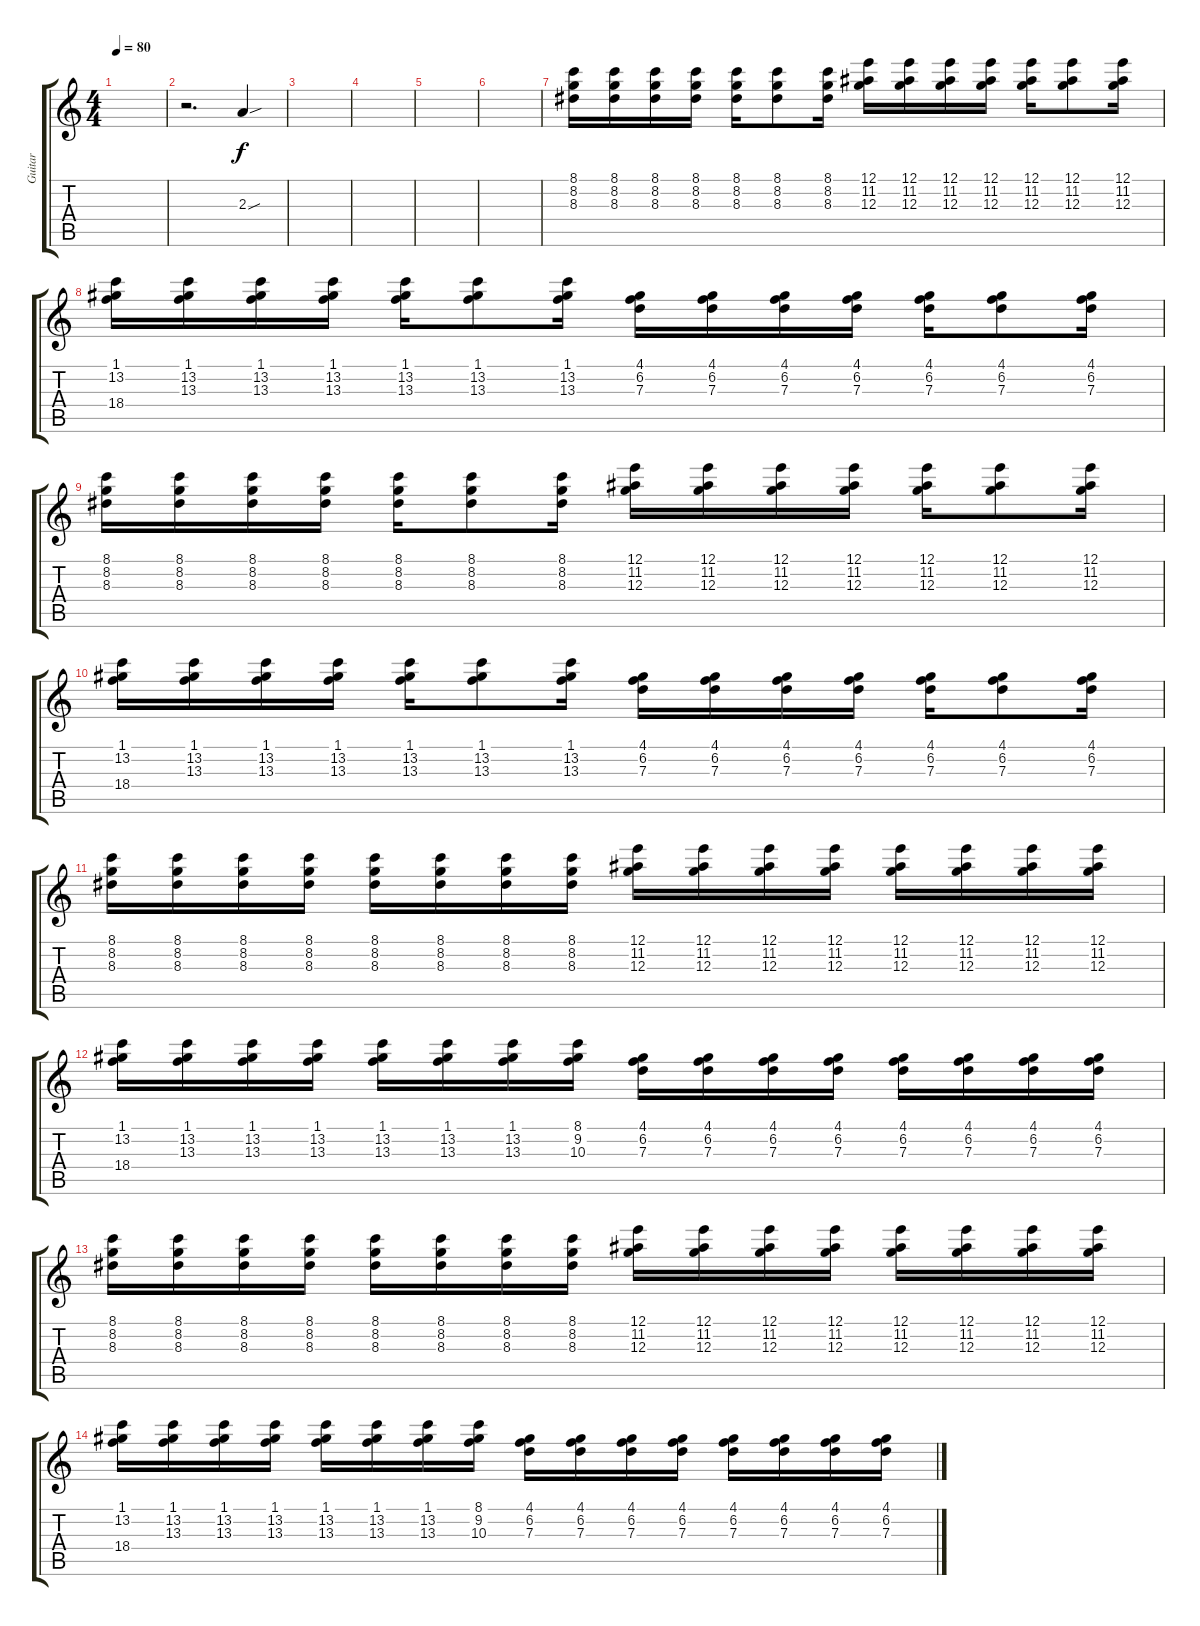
\track ("Guitar" "Guitar") {instrument electricguitarclean}
\staff {score tabs}
\tuning (E4 B3 G3 D3 A2 E2) {hide}
\ts (4 4)
\tempo 80
\clef g2
\ks c
|
r.2{d} 2.3{sou}.4 |
|
|
|
|
(8.1 8.2 8.3).16 (8.1 8.2 8.3).16 (8.1 8.2 8.3).16 (8.1 8.2 8.3).16 (8.1 8.2 8.3).16 (8.1 8.2 8.3).8 (8.1 8.2 8.3).16 (12.1 11.2 12.3).16 (12.1 11.2 12.3).16 (12.1 11.2 12.3).16 (12.1 11.2 12.3).16 (12.1 11.2 12.3).16 (12.1 11.2 12.3).8 (12.1 11.2 12.3).16 |
(1.1 13.2 18.4).16 (1.1 13.2 13.3).16 (1.1 13.2 13.3).16 (1.1 13.2 13.3).16 (1.1 13.2 13.3).16 (1.1 13.2 13.3).8 (1.1 13.2 13.3).16 (4.1 6.2 7.3).16 (4.1 6.2 7.3).16 (4.1 6.2 7.3).16 (4.1 6.2 7.3).16 (4.1 6.2 7.3).16 (4.1 6.2 7.3).8 (4.1 6.2 7.3).16 |
(8.1 8.2 8.3).16 (8.1 8.2 8.3).16 (8.1 8.2 8.3).16 (8.1 8.2 8.3).16 (8.1 8.2 8.3).16 (8.1 8.2 8.3).8 (8.1 8.2 8.3).16 (12.1 11.2 12.3).16 (12.1 11.2 12.3).16 (12.1 11.2 12.3).16 (12.1 11.2 12.3).16 (12.1 11.2 12.3).16 (12.1 11.2 12.3).8 (12.1 11.2 12.3).16 |
(1.1 13.2 18.4).16 (1.1 13.2 13.3).16 (1.1 13.2 13.3).16 (1.1 13.2 13.3).16 (1.1 13.2 13.3).16 (1.1 13.2 13.3).8 (1.1 13.2 13.3).16 (4.1 6.2 7.3).16 (4.1 6.2 7.3).16 (4.1 6.2 7.3).16 (4.1 6.2 7.3).16 (4.1 6.2 7.3).16 (4.1 6.2 7.3).8 (4.1 6.2 7.3).16 |
(8.1 8.2 8.3).16 (8.1 8.2 8.3).16 (8.1 8.2 8.3).16 (8.1 8.2 8.3).16 (8.1 8.2 8.3).16 (8.1 8.2 8.3).16 (8.1 8.2 8.3).16 (8.1 8.2 8.3).16 (12.1 11.2 12.3).16 (12.1 11.2 12.3).16 (12.1 11.2 12.3).16 (12.1 11.2 12.3).16 (12.1 11.2 12.3).16 (12.1 11.2 12.3).16 (12.1 11.2 12.3).16 (12.1 11.2 12.3).16 |
(1.1 13.2 18.4).16 (1.1 13.2 13.3).16 (1.1 13.2 13.3).16 (1.1 13.2 13.3).16 (1.1 13.2 13.3).16 (1.1 13.2 13.3).16 (1.1 13.2 13.3).16 (8.1 9.2 10.3).16 (4.1 6.2 7.3).16 (4.1 6.2 7.3).16 (4.1 6.2 7.3).16 (4.1 6.2 7.3).16 (4.1 6.2 7.3).16 (4.1 6.2 7.3).16 (4.1 6.2 7.3).16 (4.1 6.2 7.3).16 |
(8.1 8.2 8.3).16 (8.1 8.2 8.3).16 (8.1 8.2 8.3).16 (8.1 8.2 8.3).16 (8.1 8.2 8.3).16 (8.1 8.2 8.3).16 (8.1 8.2 8.3).16 (8.1 8.2 8.3).16 (12.1 11.2 12.3).16 (12.1 11.2 12.3).16 (12.1 11.2 12.3).16 (12.1 11.2 12.3).16 (12.1 11.2 12.3).16 (12.1 11.2 12.3).16 (12.1 11.2 12.3).16 (12.1 11.2 12.3).16 |
(1.1 13.2 18.4).16 (1.1 13.2 13.3).16 (1.1 13.2 13.3).16 (1.1 13.2 13.3).16 (1.1 13.2 13.3).16 (1.1 13.2 13.3).16 (1.1 13.2 13.3).16 (8.1 9.2 10.3).16 (4.1 6.2 7.3).16 (4.1 6.2 7.3).16 (4.1 6.2 7.3).16 (4.1 6.2 7.3).16 (4.1 6.2 7.3).16 (4.1 6.2 7.3).16 (4.1 6.2 7.3).16 (4.1 6.2 7.3).16
